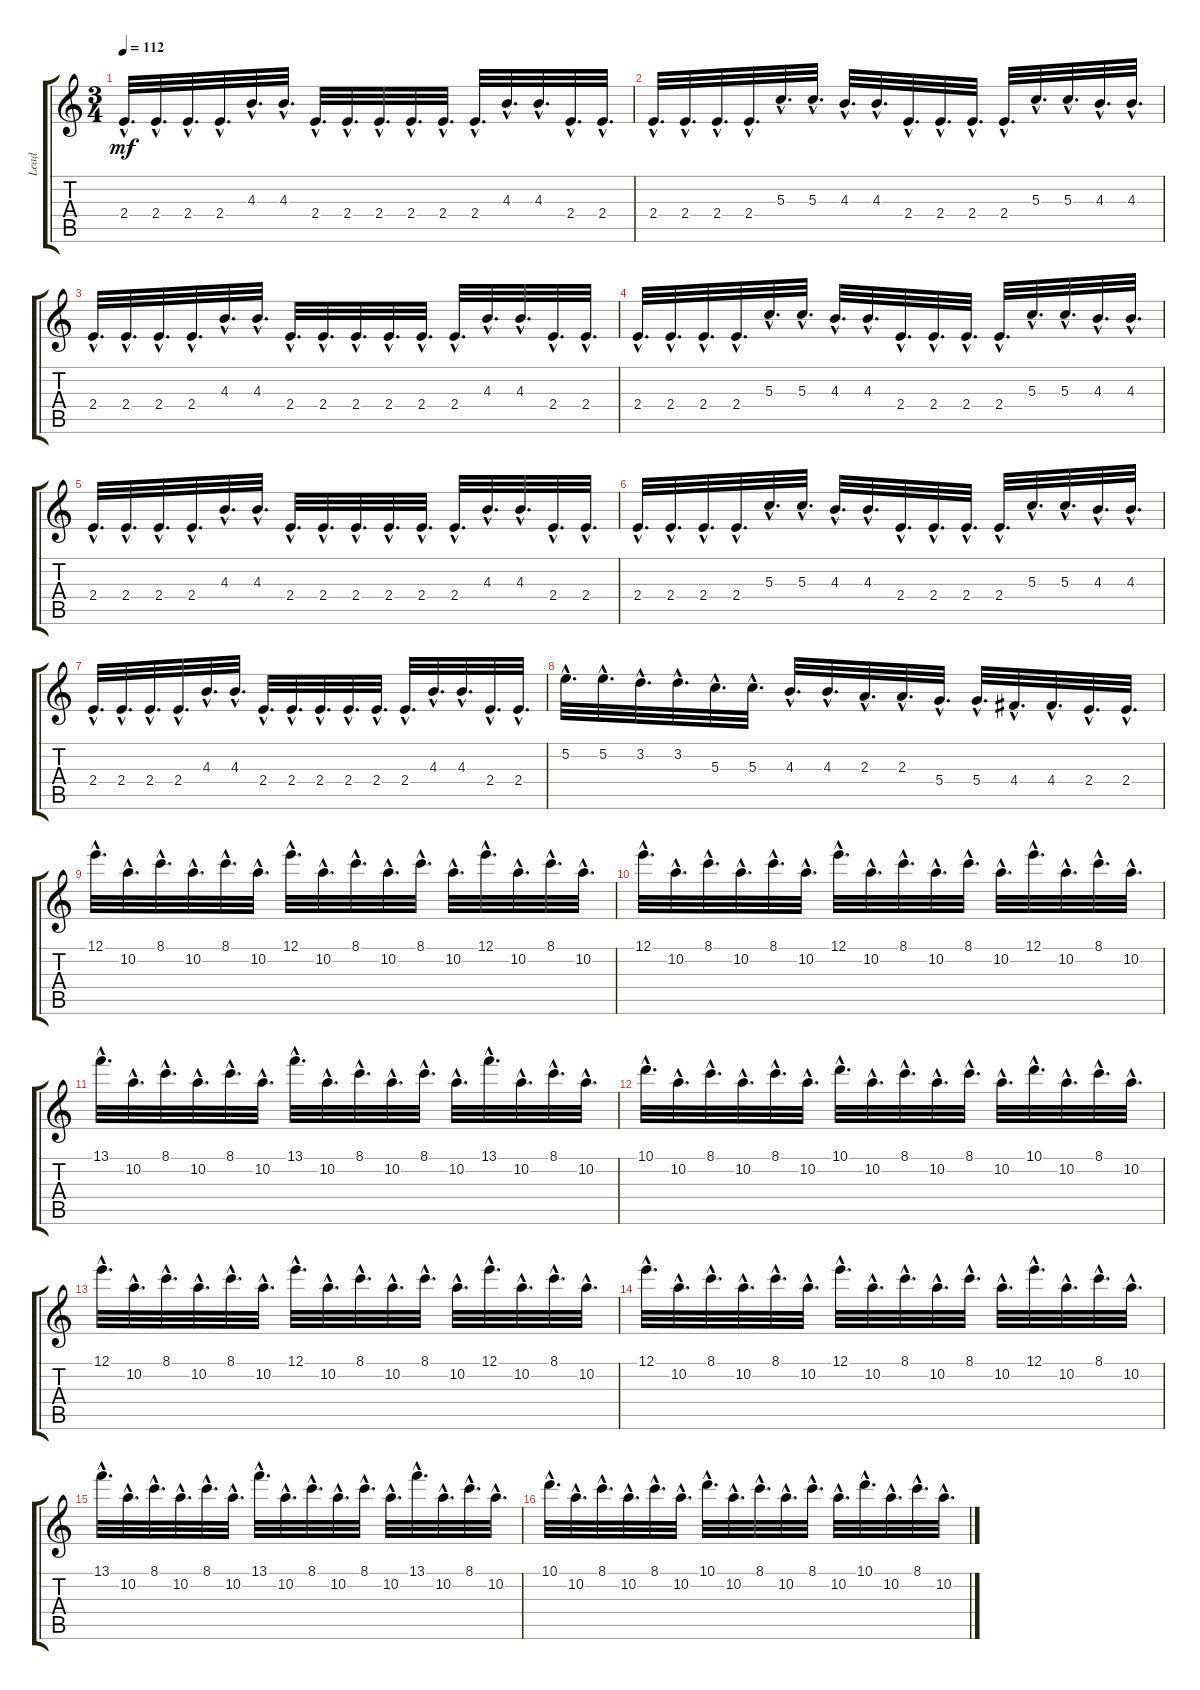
\track ("Lead" "Lead") {instrument overdrivenguitar}
\staff {score tabs}
\tuning (E4 B3 G3 D3 A2 E2) {hide}
\ts (3 4)
\tempo 112
\clef g2
\ks c
2.4{hac}.32{d dy mf} 2.4{hac}.32{d} 2.4{hac}.32{d} 2.4{hac}.32{d} 4.3{hac}.32{d} 4.3{hac}.32{d} 2.4{hac}.32{d} 2.4{hac}.32{d} 2.4{hac}.32{d} 2.4{hac}.32{d} 2.4{hac}.32{d} 2.4{hac}.32{d} 4.3{hac}.32{d} 4.3{hac}.32{d} 2.4{hac}.32{d} 2.4{hac}.32{d} |
2.4{hac}.32{d} 2.4{hac}.32{d} 2.4{hac}.32{d} 2.4{hac}.32{d} 5.3{hac}.32{d} 5.3{hac}.32{d} 4.3{hac}.32{d} 4.3{hac}.32{d} 2.4{hac}.32{d} 2.4{hac}.32{d} 2.4{hac}.32{d} 2.4{hac}.32{d} 5.3{hac}.32{d} 5.3{hac}.32{d} 4.3{hac}.32{d} 4.3{hac}.32{d} |
2.4{hac}.32{d} 2.4{hac}.32{d} 2.4{hac}.32{d} 2.4{hac}.32{d} 4.3{hac}.32{d} 4.3{hac}.32{d} 2.4{hac}.32{d} 2.4{hac}.32{d} 2.4{hac}.32{d} 2.4{hac}.32{d} 2.4{hac}.32{d} 2.4{hac}.32{d} 4.3{hac}.32{d} 4.3{hac}.32{d} 2.4{hac}.32{d} 2.4{hac}.32{d} |
2.4{hac}.32{d} 2.4{hac}.32{d} 2.4{hac}.32{d} 2.4{hac}.32{d} 5.3{hac}.32{d} 5.3{hac}.32{d} 4.3{hac}.32{d} 4.3{hac}.32{d} 2.4{hac}.32{d} 2.4{hac}.32{d} 2.4{hac}.32{d} 2.4{hac}.32{d} 5.3{hac}.32{d} 5.3{hac}.32{d} 4.3{hac}.32{d} 4.3{hac}.32{d} |
2.4{hac}.32{d} 2.4{hac}.32{d} 2.4{hac}.32{d} 2.4{hac}.32{d} 4.3{hac}.32{d} 4.3{hac}.32{d} 2.4{hac}.32{d} 2.4{hac}.32{d} 2.4{hac}.32{d} 2.4{hac}.32{d} 2.4{hac}.32{d} 2.4{hac}.32{d} 4.3{hac}.32{d} 4.3{hac}.32{d} 2.4{hac}.32{d} 2.4{hac}.32{d} |
2.4{hac}.32{d} 2.4{hac}.32{d} 2.4{hac}.32{d} 2.4{hac}.32{d} 5.3{hac}.32{d} 5.3{hac}.32{d} 4.3{hac}.32{d} 4.3{hac}.32{d} 2.4{hac}.32{d} 2.4{hac}.32{d} 2.4{hac}.32{d} 2.4{hac}.32{d} 5.3{hac}.32{d} 5.3{hac}.32{d} 4.3{hac}.32{d} 4.3{hac}.32{d} |
2.4{hac}.32{d} 2.4{hac}.32{d} 2.4{hac}.32{d} 2.4{hac}.32{d} 4.3{hac}.32{d} 4.3{hac}.32{d} 2.4{hac}.32{d} 2.4{hac}.32{d} 2.4{hac}.32{d} 2.4{hac}.32{d} 2.4{hac}.32{d} 2.4{hac}.32{d} 4.3{hac}.32{d} 4.3{hac}.32{d} 2.4{hac}.32{d} 2.4{hac}.32{d} |
5.2{hac}.32{d} 5.2{hac}.32{d} 3.2{hac}.32{d} 3.2{hac}.32{d} 5.3{hac}.32{d} 5.3{hac}.32{d} 4.3{hac}.32{d} 4.3{hac}.32{d} 2.3{hac}.32{d} 2.3{hac}.32{d} 5.4{hac}.32{d} 5.4{hac}.32{d} 4.4{hac}.32{d} 4.4{hac}.32{d} 2.4{hac}.32{d} 2.4{hac}.32{d} |
12.1{hac}.32{d} 10.2{hac}.32{d} 8.1{hac}.32{d} 10.2{hac}.32{d} 8.1{hac}.32{d} 10.2{hac}.32{d} 12.1{hac}.32{d} 10.2{hac}.32{d} 8.1{hac}.32{d} 10.2{hac}.32{d} 8.1{hac}.32{d} 10.2{hac}.32{d} 12.1{hac}.32{d} 10.2{hac}.32{d} 8.1{hac}.32{d} 10.2{hac}.32{d} |
12.1{hac}.32{d} 10.2{hac}.32{d} 8.1{hac}.32{d} 10.2{hac}.32{d} 8.1{hac}.32{d} 10.2{hac}.32{d} 12.1{hac}.32{d} 10.2{hac}.32{d} 8.1{hac}.32{d} 10.2{hac}.32{d} 8.1{hac}.32{d} 10.2{hac}.32{d} 12.1{hac}.32{d} 10.2{hac}.32{d} 8.1{hac}.32{d} 10.2{hac}.32{d} |
13.1{hac}.32{d} 10.2{hac}.32{d} 8.1{hac}.32{d} 10.2{hac}.32{d} 8.1{hac}.32{d} 10.2{hac}.32{d} 13.1{hac}.32{d} 10.2{hac}.32{d} 8.1{hac}.32{d} 10.2{hac}.32{d} 8.1{hac}.32{d} 10.2{hac}.32{d} 13.1{hac}.32{d} 10.2{hac}.32{d} 8.1{hac}.32{d} 10.2{hac}.32{d} |
10.1{hac}.32{d} 10.2{hac}.32{d} 8.1{hac}.32{d} 10.2{hac}.32{d} 8.1{hac}.32{d} 10.2{hac}.32{d} 10.1{hac}.32{d} 10.2{hac}.32{d} 8.1{hac}.32{d} 10.2{hac}.32{d} 8.1{hac}.32{d} 10.2{hac}.32{d} 10.1{hac}.32{d} 10.2{hac}.32{d} 8.1{hac}.32{d} 10.2{hac}.32{d} |
12.1{hac}.32{d} 10.2{hac}.32{d} 8.1{hac}.32{d} 10.2{hac}.32{d} 8.1{hac}.32{d} 10.2{hac}.32{d} 12.1{hac}.32{d} 10.2{hac}.32{d} 8.1{hac}.32{d} 10.2{hac}.32{d} 8.1{hac}.32{d} 10.2{hac}.32{d} 12.1{hac}.32{d} 10.2{hac}.32{d} 8.1{hac}.32{d} 10.2{hac}.32{d} |
12.1{hac}.32{d} 10.2{hac}.32{d} 8.1{hac}.32{d} 10.2{hac}.32{d} 8.1{hac}.32{d} 10.2{hac}.32{d} 12.1{hac}.32{d} 10.2{hac}.32{d} 8.1{hac}.32{d} 10.2{hac}.32{d} 8.1{hac}.32{d} 10.2{hac}.32{d} 12.1{hac}.32{d} 10.2{hac}.32{d} 8.1{hac}.32{d} 10.2{hac}.32{d} |
13.1{hac}.32{d} 10.2{hac}.32{d} 8.1{hac}.32{d} 10.2{hac}.32{d} 8.1{hac}.32{d} 10.2{hac}.32{d} 13.1{hac}.32{d} 10.2{hac}.32{d} 8.1{hac}.32{d} 10.2{hac}.32{d} 8.1{hac}.32{d} 10.2{hac}.32{d} 13.1{hac}.32{d} 10.2{hac}.32{d} 8.1{hac}.32{d} 10.2{hac}.32{d} |
10.1{hac}.32{d} 10.2{hac}.32{d} 8.1{hac}.32{d} 10.2{hac}.32{d} 8.1{hac}.32{d} 10.2{hac}.32{d} 10.1{hac}.32{d} 10.2{hac}.32{d} 8.1{hac}.32{d} 10.2{hac}.32{d} 8.1{hac}.32{d} 10.2{hac}.32{d} 10.1{hac}.32{d} 10.2{hac}.32{d} 8.1{hac}.32{d} 10.2{hac}.32{d}
